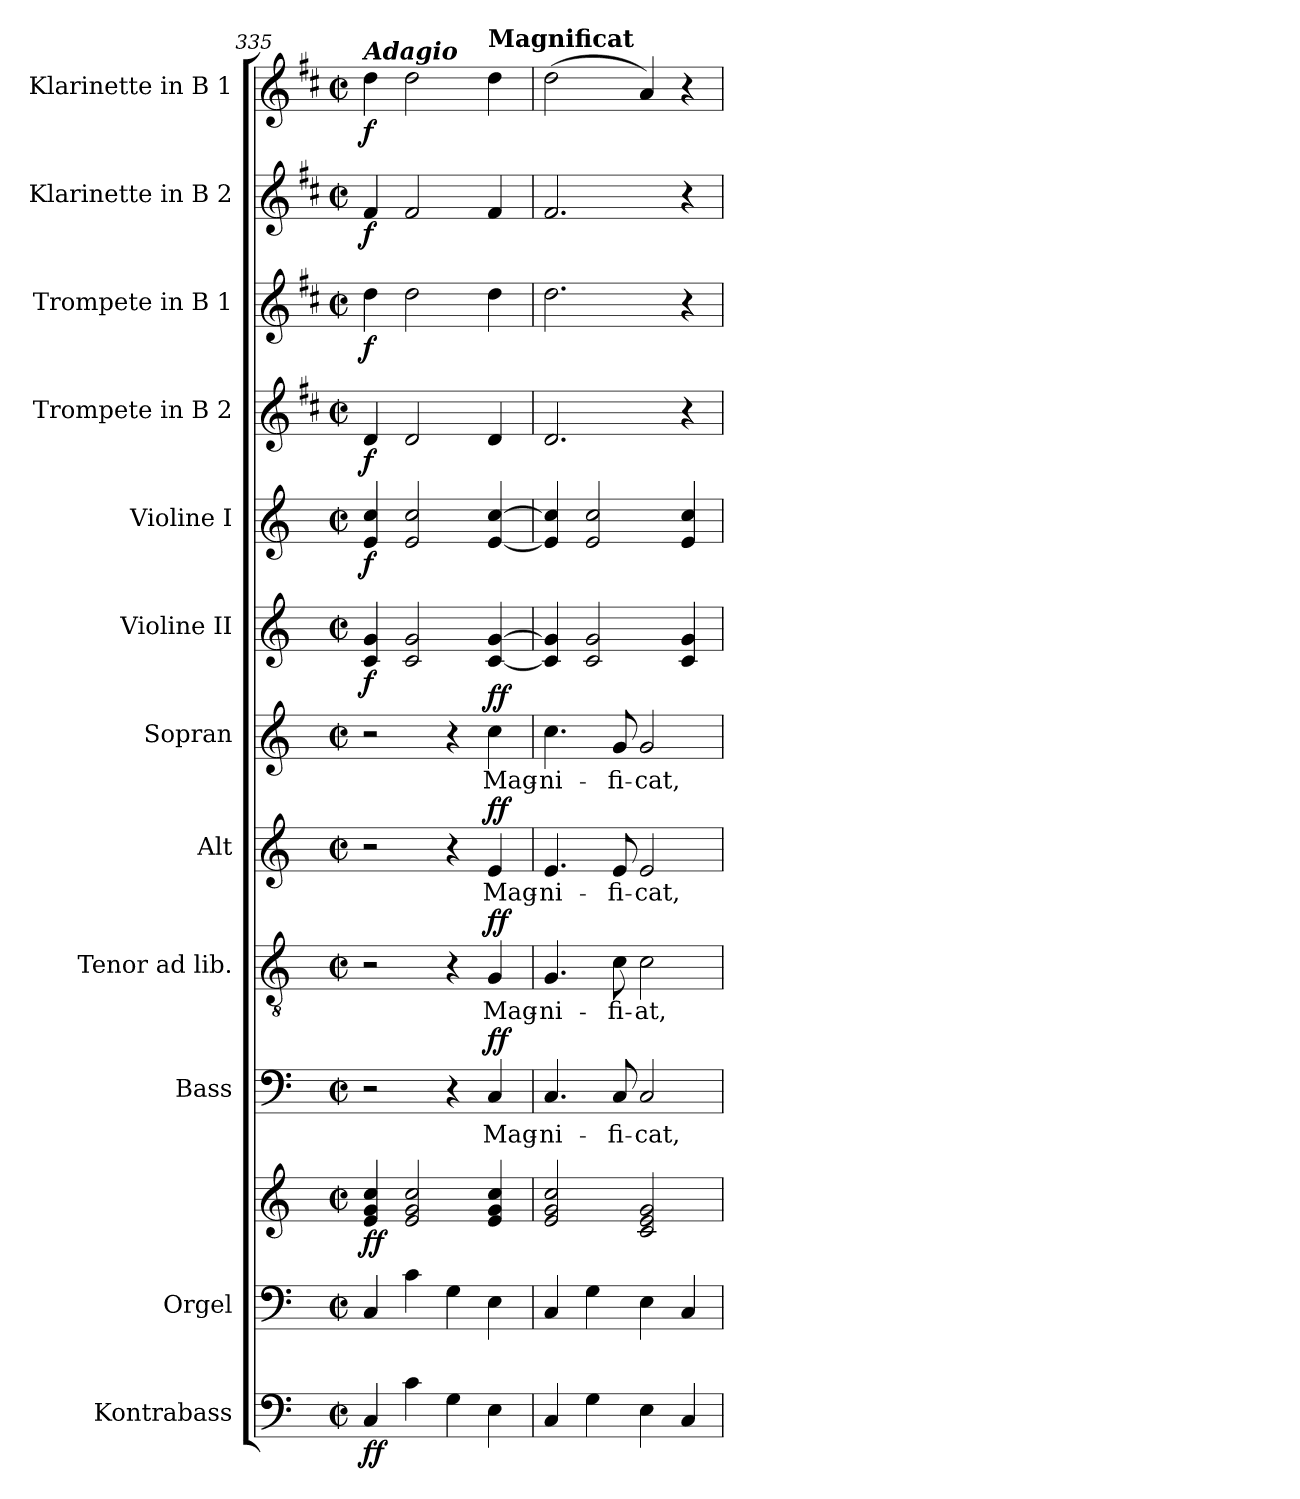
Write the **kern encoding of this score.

**kern	**dynam	**kern	**kern	**dynam	**kern	**text	**dynam	**kern	**text	**dynam	**kern	**text	**dynam	**kern	**text	**dynam	**kern	**dynam	**kern	**dynam	**kern	**dynam	**kern	**dynam	**kern	**dynam	**kern	**dynam
*part12	*part12	*part11	*part11	*part11	*part10	*part10	*part10	*part9	*part9	*part9	*part8	*part8	*part8	*part7	*part7	*part7	*part6	*part6	*part5	*part5	*part4	*part4	*part3	*part3	*part2	*part2	*part1	*part1
*staff13	*staff13	*staff12	*staff11	*staff11/12	*staff10	*staff10	*staff10	*staff9	*staff9	*staff9	*staff8	*staff8	*staff8	*staff7	*staff7	*staff7	*staff6	*staff6	*staff5	*staff5	*staff4	*staff4	*staff3	*staff3	*staff2	*staff2	*staff1	*staff1
*I"Kontrabass	*	*I"Orgel	*	*	*I"Bass	*	*	*I"Tenor ad lib.	*	*	*I"Alt	*	*	*I"Sopran	*	*	*I"Violine II	*	*I"Violine I	*	*I"Trompete in B 2	*	*I"Trompete in B 1	*	*I"Klarinette in B 2	*	*I"Klarinette in B 1	*
*I'Kb.	*	*I'Org.	*	*	*I'B	*	*	*I'T	*	*	*I'A	*	*	*I'S	*	*	*I'Vl. II	*	*I'Vl. I	*	*	*	*	*	*	*	*	*
!!LO:PB:g=z
*clefF4	*	*clefF4	*clefG2	*	*clefF4	*	*	*clefGv2	*	*	*clefG2	*	*	*clefG2	*	*	*clefG2	*	*clefG2	*	*clefG2	*	*clefG2	*	*clefG2	*	*clefG2	*
*ITrd7c12	*	*	*	*	*	*	*	*	*	*	*	*	*	*	*	*	*	*	*	*	*ITrd1c2	*	*ITrd1c2	*	*ITrd1c2	*	*ITrd1c2	*
*k[]	*	*k[]	*k[]	*	*k[]	*	*	*k[]	*	*	*k[]	*	*	*k[]	*	*	*k[]	*	*k[]	*	*k[]	*	*k[]	*	*k[]	*	*k[]	*
*C:	*	*C:	*C:	*	*C:	*	*	*C:	*	*	*C:	*	*	*C:	*	*	*C:	*	*C:	*	*C:	*	*C:	*	*C:	*	*C:	*
*M2/2	*	*M2/2	*M2/2	*	*M2/2	*	*	*M2/2	*	*	*M2/2	*	*	*M2/2	*	*	*M2/2	*	*M2/2	*	*M2/2	*	*M2/2	*	*M2/2	*	*M2/2	*
*met(c|)	*	*met(c|)	*met(c|)	*	*met(c|)	*	*	*met(c|)	*	*	*met(c|)	*	*	*met(c|)	*	*	*met(c|)	*	*met(c|)	*	*met(c|)	*	*met(c|)	*	*met(c|)	*	*met(c|)	*
=335	=335	=335	=335	=335	=335	=335	=335	=335	=335	=335	=335	=335	=335	=335	=335	=335	=335	=335	=335	=335	=335	=335	=335	=335	=335	=335	=335	=335
!	!	!	!	!	!	!	!	!	!	!	!	!	!	!	!	!	!	!	!	!	!	!	!	!	!	!	!LO:TX:a:Bi:t=Adagio	!
!	!LO:DY:b	!	!	!LO:DY:b	!	!	!	!	!	!	!	!	!	!	!	!	!	!LO:DY:b	!	!LO:DY:b	!	!LO:DY:b	!	!LO:DY:b	!	!LO:DY:b	!	!LO:DY:b
4CC/	ff	4C/	4e/ 4g/ 4cc/	ff	2r	.	.	2r	.	.	2r	.	.	2r	.	.	4c/ 4g/	f	4e/ 4cc/	f	4c/	f	4cc\	f	4e/	f	4cc\	f
4C\	.	4c\	2e/ 2g/ 2cc/	.	.	.	.	.	.	.	.	.	.	.	.	.	2c/ 2g/	.	2e/ 2cc/	.	2c/	.	2cc\	.	2e/	.	2cc\	.
4GG\	.	4G\	.	.	4r	.	.	4r	.	.	4r	.	.	4r	.	.	.	.	.	.	.	.	.	.	.	.	.	.
!	!	!	!	!	!	!	!	!	!	!	!	!	!	!	!	!	!	!	!	!	!	!	!	!	!	!	!LO:TX:a:B:t=Magnificat	!
!	!	!	!	!	!	!LO:LY:b	!LO:DY:a	!	!LO:LY:b	!LO:DY:a	!	!LO:LY:b	!LO:DY:a	!	!LO:LY:b	!LO:DY:a	!	!	!	!	!	!	!	!	!	!	!	!
4EE\	.	4E\	4e/ 4g/ 4cc/	.	4C/	Mag-	ff	4G/	Mag-	ff	4e/	Mag-	ff	4cc\	Mag-	ff	[4c/ [4g/	.	[4e/ [4cc/	.	4c/	.	4cc\	.	4e/	.	4cc\	.
=336	=336	=336	=336	=336	=336	=336	=336	=336	=336	=336	=336	=336	=336	=336	=336	=336	=336	=336	=336	=336	=336	=336	=336	=336	=336	=336	=336	=336
!	!	!	!	!	!	!LO:LY:b	!	!	!LO:LY:b	!	!	!LO:LY:b	!	!	!LO:LY:b	!	!	!	!	!	!	!	!	!	!	!	!	!
4CC/	.	4C/	2e/ 2g/ 2cc/	.	4.C/	-ni-	.	4.G/	-ni-	.	4.e/	-ni-	.	4.cc\	-ni-	.	4c/] 4g/]	.	4e/] 4cc/]	.	2.c/	.	2.cc\	.	2.e/	.	(>2cc\	.
4GG\	.	4G\	.	.	.	.	.	.	.	.	.	.	.	.	.	.	2c/ 2g/	.	2e/ 2cc/	.	.	.	.	.	.	.	.	.
!	!	!	!	!	!	!LO:LY:b	!	!	!LO:LY:b	!	!	!LO:LY:b	!	!	!LO:LY:b	!	!	!	!	!	!	!	!	!	!	!	!	!
.	.	.	.	.	8C/	-fi-	.	8c\	-fi-	.	8e/	-fi-	.	8g/	-fi-	.	.	.	.	.	.	.	.	.	.	.	.	.
!	!	!	!	!	!	!LO:LY:b	!	!	!LO:LY:b	!	!	!LO:LY:b	!	!	!LO:LY:b	!	!	!	!	!	!	!	!	!	!	!	!	!
4EE\	.	4E\	2c/ 2e/ 2g/	.	2C/	-cat,	.	2c\	-at,	.	2e/	-cat,	.	2g/	-cat,	.	.	.	.	.	.	.	.	.	.	.	4g/)	.
4CC/	.	4C/	.	.	.	.	.	.	.	.	.	.	.	.	.	.	4c/ 4g/	.	4e/ 4cc/	.	4r	.	4r	.	4r	.	4r	.
=	=	=	=	=	=	=	=	=	=	=	=	=	=	=	=	=	=	=	=	=	=	=	=	=	=	=	=	=
*-	*-	*-	*-	*-	*-	*-	*-	*-	*-	*-	*-	*-	*-	*-	*-	*-	*-	*-	*-	*-	*-	*-	*-	*-	*-	*-	*-	*-
